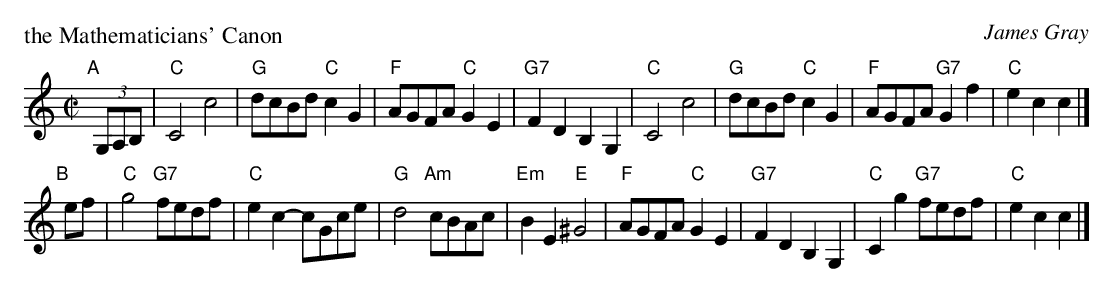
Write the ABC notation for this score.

X:1
P: the Mathematicians' Canon
C: James Gray
M: C|
L: 1/8
K: C
"A"[|] (3G,A,B, |\
"C"C4 c4 | "G"dcBd "C"c2G2 | "F"AGFA "C"G2E2 | "G7"F2D2 B,2G,2 |\
"C"C4 c4 | "G"dcBd "C"c2G2 | "F"AGFA "G7"G2f2 | "C"e2c2 c2 |]
"B"[|] ef |\
"C"g4 "G7"fedf | "C"e2c2- cGce | "G"d4 "Am"cBAc | "Em"B2E2 "E"^G4 |\
"F"AGFA "C"G2E2 | "G7"F2D2 B,2G,2 | "C"C2g2 "G7"fedf | "C"e2c2 c2 |]
